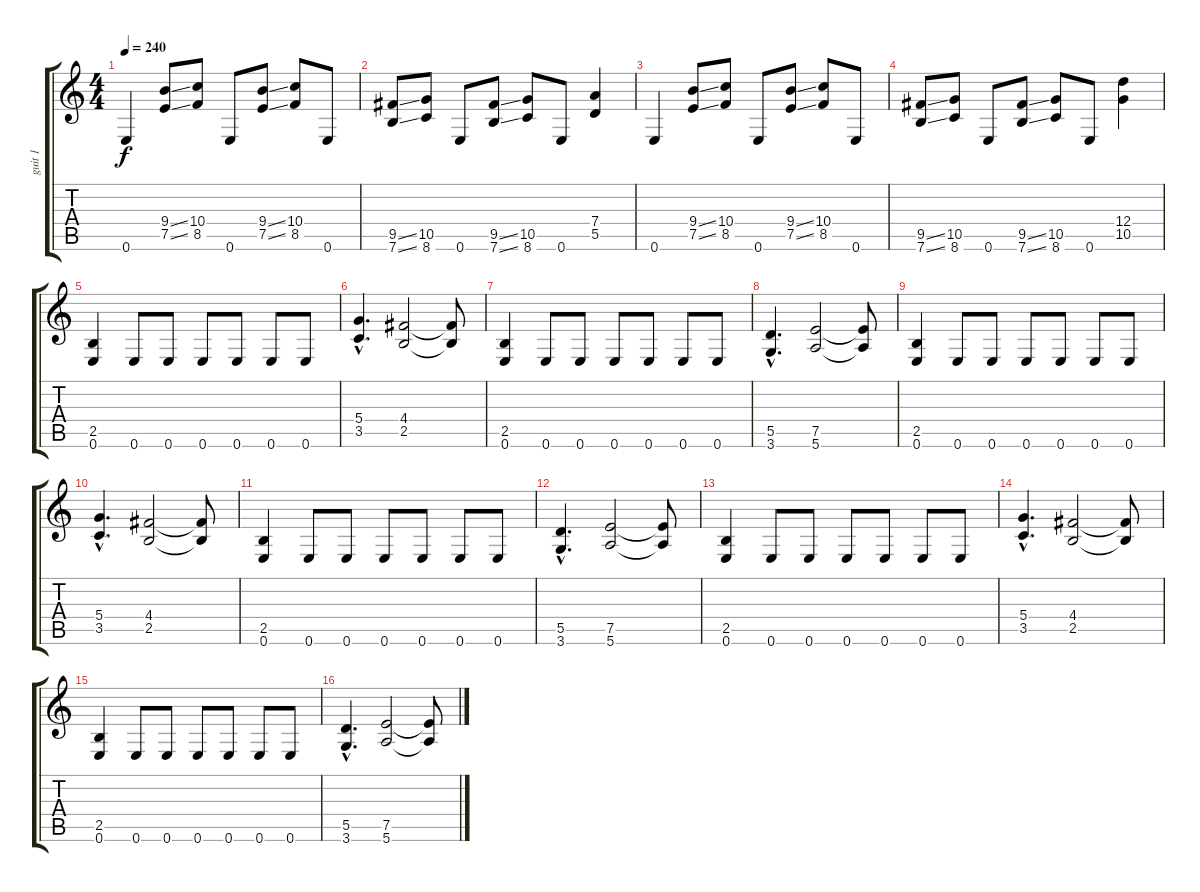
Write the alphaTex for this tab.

\track ("guit 1" "guit 1") {instrument distortionguitar}
\staff {score tabs}
\tuning (E4 B3 G3 D3 A2 E2) {hide}
\ts (4 4)
\tempo 240
\clef g2
\ks c
0.6.4{dy f} (9.4{ss} 7.5{ss}).8 (10.4 8.5).8 0.6.8 (9.4{ss} 7.5{ss}).8 (10.4 8.5).8 0.6.8 |
(9.5{ss} 7.6{ss}).8 (10.5 8.6).8 0.6.8 (9.5{ss} 7.6{ss}).8 (10.5 8.6).8 0.6.8 (7.4 5.5).4 |
0.6.4 (9.4{ss} 7.5{ss}).8 (10.4 8.5).8 0.6.8 (9.4{ss} 7.5{ss}).8 (10.4 8.5).8 0.6.8 |
(9.5{ss} 7.6{ss}).8 (10.5 8.6).8 0.6.8 (9.5{ss} 7.6{ss}).8 (10.5 8.6).8 0.6.8 (12.4 10.5).4 |
(2.5 0.6).4 0.6.8 0.6.8 0.6.8 0.6.8 0.6.8 0.6.8 |
(5.4{hac} 3.5{hac}).4{d} (4.4 2.5).2 (4.4{t} 2.5{t}).8 |
(2.5 0.6).4 0.6.8 0.6.8 0.6.8 0.6.8 0.6.8 0.6.8 |
(5.5{hac} 3.6{hac}).4{d} (7.5 5.6).2 (7.5{t} 5.6{t}).8 |
(2.5 0.6).4 0.6.8 0.6.8 0.6.8 0.6.8 0.6.8 0.6.8 |
(5.4{hac} 3.5{hac}).4{d} (4.4 2.5).2 (4.4{t} 2.5{t}).8 |
(2.5 0.6).4 0.6.8 0.6.8 0.6.8 0.6.8 0.6.8 0.6.8 |
(5.5{hac} 3.6{hac}).4{d} (7.5 5.6).2 (7.5{t} 5.6{t}).8 |
(2.5 0.6).4 0.6.8 0.6.8 0.6.8 0.6.8 0.6.8 0.6.8 |
(5.4{hac} 3.5{hac}).4{d} (4.4 2.5).2 (4.4{t} 2.5{t}).8 |
(2.5 0.6).4 0.6.8 0.6.8 0.6.8 0.6.8 0.6.8 0.6.8 |
(5.5{hac} 3.6{hac}).4{d} (7.5 5.6).2 (7.5{t} 5.6{t}).8
